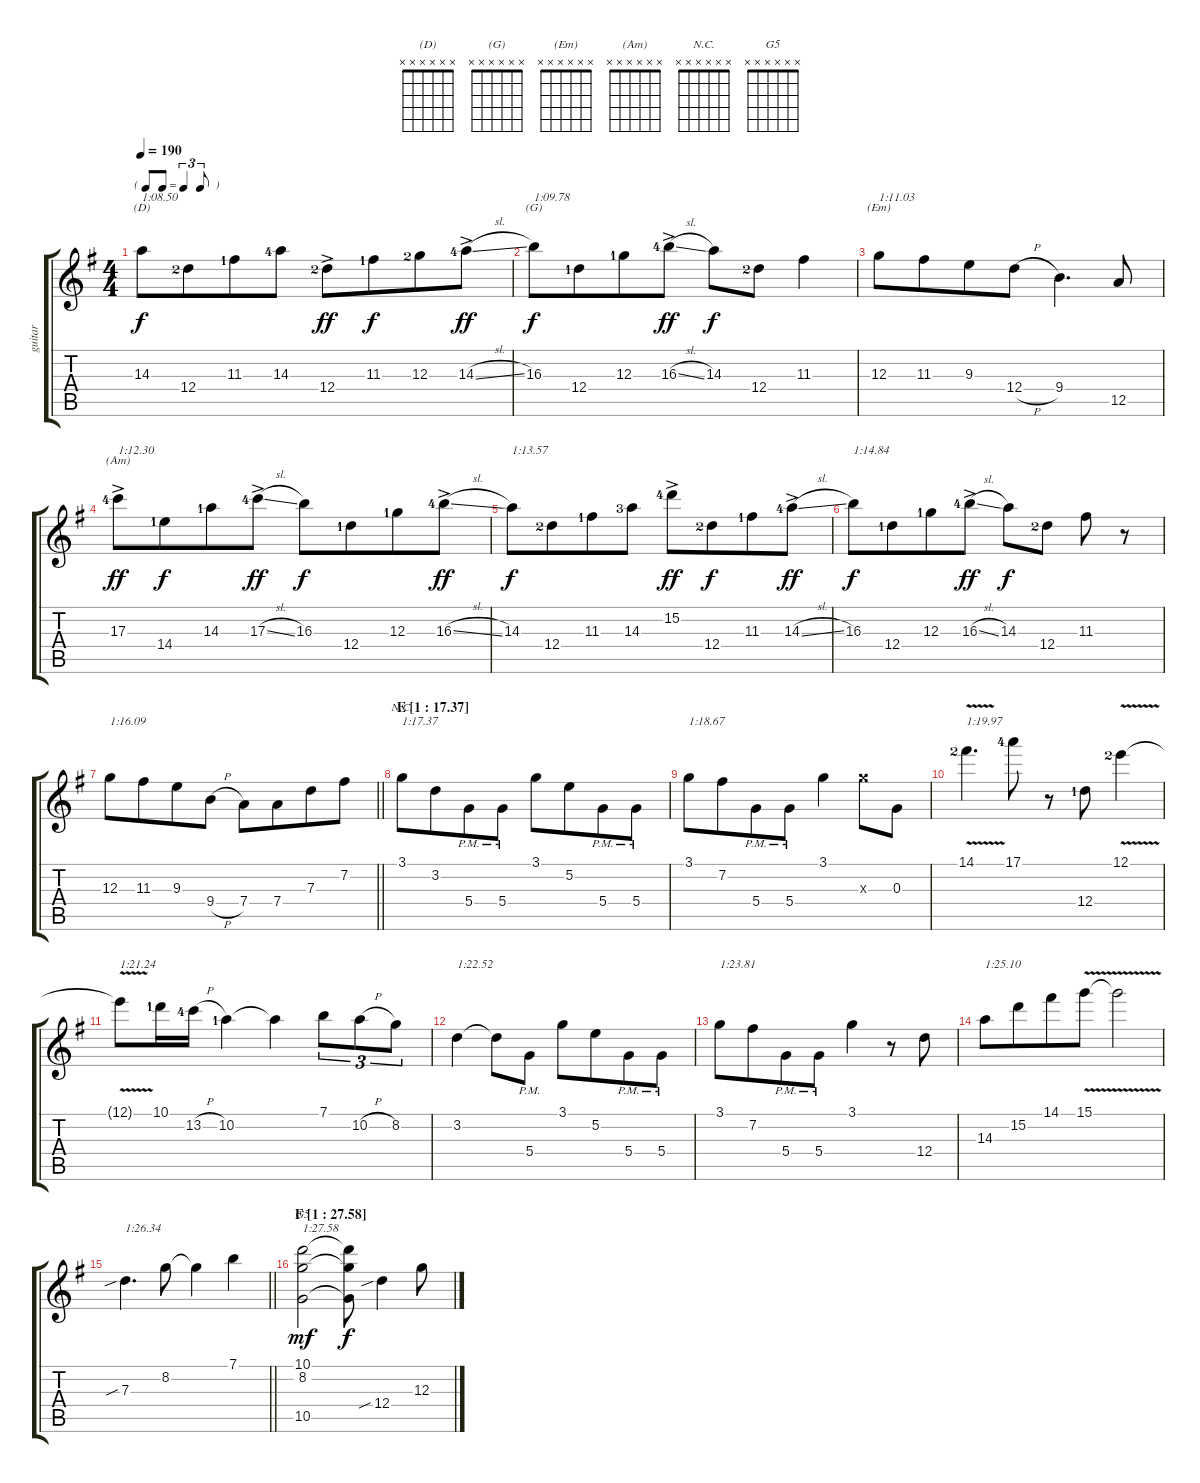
\track ("guitar" "guitar") {instrument overdrivenguitar}
\staff {score tabs}
\tuning (E4 B3 G3 D3 A2 E2) {hide}
\chord ("(D)" x x x x x x)
\chord ("(G)" x x x x x x)
\chord ("(Em)" x x x x x x)
\chord ("(Am)" x x x x x x)
\chord ("N.C." x x x x x x)
\chord ("G5" x x x x x x)
\ts (4 4)
\tf triplet8th
\tempo 190
\clef g2
\ks g
14.3.8{ch "(D)" txt "1:08.50" dy f} 12.4{lf 3}.8{beam merge} 11.3{lf 2}.8 14.3{lf 5}.8 12.4{ac lf 3}.8{dy ff} 11.3{lf 2}.8{dy f beam merge} 12.3{lf 3}.8 14.3{sl ac lf 5}.8{dy ff} |
16.3.8{ch "(G)" txt "1:09.78" dy f} 12.4{lf 2}.8{beam merge} 12.3{lf 2}.8 16.3{sl ac lf 5}.8{dy ff} 14.3.8{dy f} 12.4{lf 3}.8 11.3.4 |
12.3.8{ch "(Em)" txt "1:11.03"} 11.3.8{beam merge} 9.3.8 12.4{h}.8 9.4.4{d} 12.5.8 |
17.3{ac lf 5}.8{ch "(Am)" txt "1:12.30" dy ff} 14.4{lf 2}.8{dy f beam merge} 14.3{lf 2}.8 17.3{sl ac lf 5}.8{dy ff} 16.3.8{dy f} 12.4{lf 2}.8{beam merge} 12.3{lf 2}.8 16.3{sl ac lf 5}.8{dy ff} |
14.3.8{txt "1:13.57" dy f} 12.4{lf 3}.8{beam merge} 11.3{lf 2}.8 14.3{lf 4}.8 15.2{ac lf 5}.8{dy ff} 12.4{lf 3}.8{dy f beam merge} 11.3{lf 2}.8 14.3{sl ac lf 5}.8{dy ff} |
16.3.8{txt "1:14.84" dy f} 12.4{lf 2}.8{beam merge} 12.3{lf 2}.8 16.3{sl ac lf 5}.8{dy ff} 14.3.8{dy f} 12.4{lf 3}.8 11.3.8 r.8 |
\barLineRight lightlight
12.3.8{txt "1:16.09"} 11.3.8{beam merge} 9.3.8 9.4{h}.8 7.4.8 7.4.8{beam merge} 7.3.8 7.2.8 |
\section ("" "E [1 : 17.37]")
3.1.8{ch "N.C." txt "1:17.37"} 3.2.8{beam merge} 5.4{pm}.8 5.4{pm}.8 3.1.8 5.2.8{beam merge} 5.4{pm}.8 5.4{pm}.8 |
3.1.8{txt "1:18.67"} 7.2.8{beam merge} 5.4{pm}.8 5.4{pm}.8 3.1.4 12.3{x}.8 0.3.8 |
14.1{v lf 3}.4{d txt "1:19.97"} 17.1{lf 5}.8 r.8 12.4{lf 2}.8 12.1{v lf 3}.4 |
12.1{t}.8{txt "1:21.24"} 10.1{lf 2}.16 13.2{h lf 5}.16 10.2{lf 2}.4 10.2{t}.4 7.1.8{tu (3 2)} 10.2{h}.8{tu (3 2)} 8.2.8{tu (3 2)} |
3.2.4{txt "1:22.52"} 3.2{t}.8 5.4{pm}.8 3.1.8 5.2.8{beam merge} 5.4{pm}.8 5.4{pm}.8 |
3.1.8{txt "1:23.81"} 7.2.8{beam merge} 5.4{pm}.8 5.4{pm}.8 3.1.4 r.8 12.4.8 |
14.3.8{txt "1:25.10"} 15.2.8{beam merge} 14.1.8 15.1{v}.8 15.1{t}.2 |
\barLineRight lightlight
7.3{sib}.4{d txt "1:26.34"} 8.2.8 8.2{t}.4 7.1.4 |
\section ("" "F [1 : 27.58]")
(10.1 8.2 10.5).2{ch "G5" txt "1:27.58" dy mf instrument distortionguitar} (10.1{t} 8.2{t} 10.5{t}).8{dy f} 12.4{sib}.4{instrument overdrivenguitar} 12.3.8
